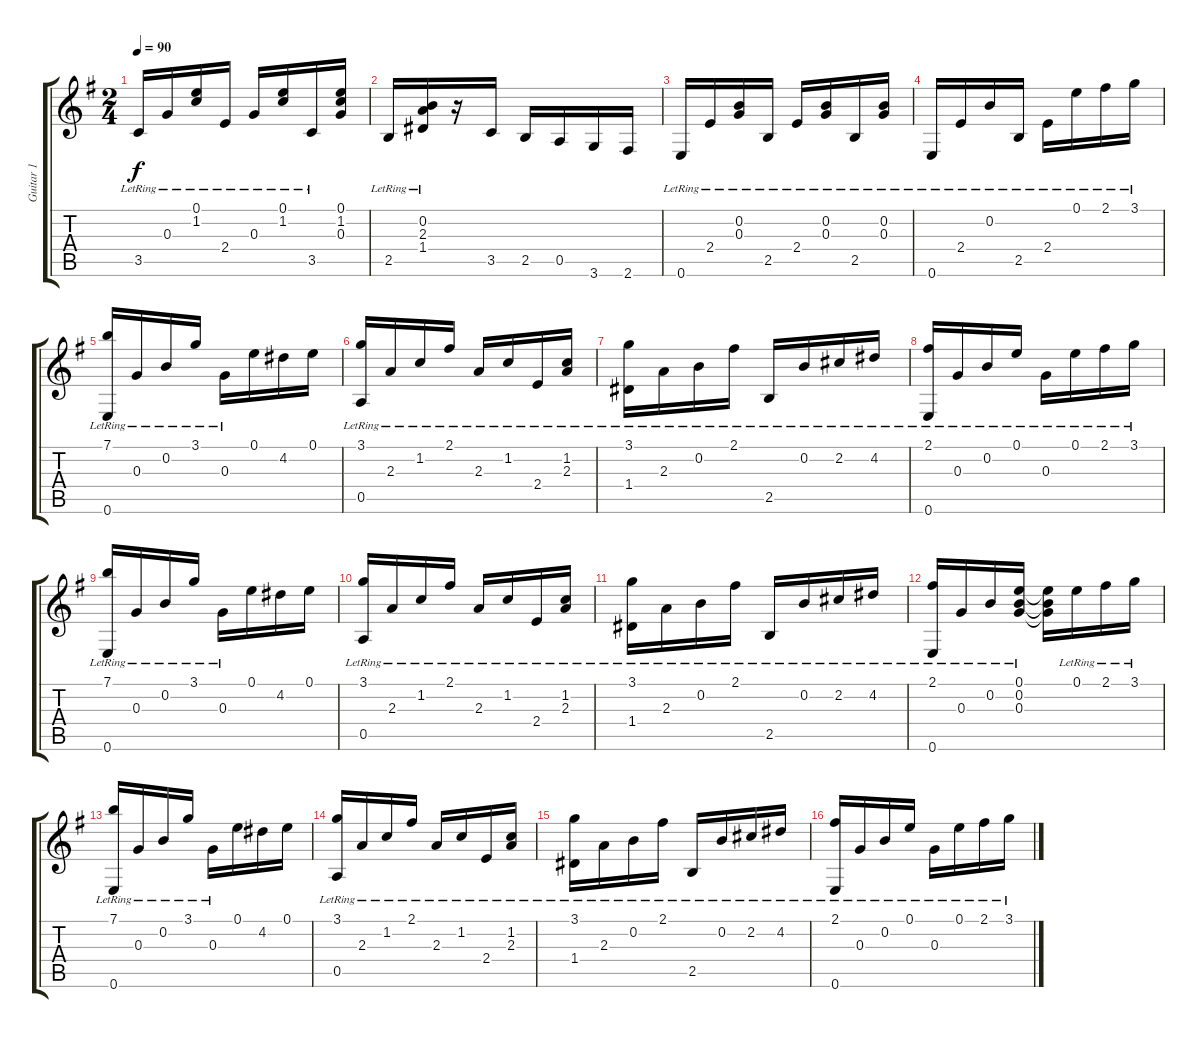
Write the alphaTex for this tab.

\track ("Guitar 1" "Guitar 1") {instrument acousticguitarnylon}
\staff {score tabs}
\tuning (E4 B3 G3 D3 A2 E2) {hide}
\ts (2 4)
\tempo 90
\clef g2
\ks eminor
3.5{lr}.16{dy f} 0.3{lr}.16 (0.1{lr} 1.2{lr}).16 2.4{lr}.16 0.3{lr}.16 (0.1{lr} 1.2{lr}).16 3.5{lr}.16 (0.1 1.2 0.3).16 |
2.5{lr}.16 (0.2{lr} 2.3{lr} 1.4{lr}).16 r.16 3.5.16 2.5.16 0.5.16 3.6.16 2.6.16 |
0.6{lr}.16 2.4{lr}.16 (0.2{lr} 0.3{lr}).16 2.5{lr}.16 2.4{lr}.16 (0.2{lr} 0.3{lr}).16 2.5{lr}.16 (0.2{lr} 0.3{lr}).16 |
0.6{lr}.16 2.4{lr}.16 0.2{lr}.16 2.5{lr}.16 2.4{lr}.16 0.1{lr}.16 2.1{lr}.16 3.1{lr}.16 |
(7.1{lr} 0.6{lr}).16 0.3{lr}.16 0.2{lr}.16 3.1{lr}.16 0.3{lr}.16 0.1.16 4.2.16 0.1.16 |
(3.1{lr} 0.5{lr}).16 2.3{lr}.16 1.2{lr}.16 2.1{lr}.16 2.3{lr}.16 1.2{lr}.16 2.4{lr}.16 (1.2{lr} 2.3{lr}).16 |
(3.1{lr} 1.4{lr}).16 2.3{lr}.16 0.2{lr}.16 2.1{lr}.16 2.5{lr}.16 0.2{lr}.16 2.2{lr}.16 4.2{lr}.16 |
(2.1{lr} 0.6{lr}).16 0.3{lr}.16 0.2{lr}.16 0.1{lr}.16 0.3{lr}.16 0.1{lr}.16 2.1{lr}.16 3.1{lr}.16 |
(7.1{lr} 0.6{lr}).16 0.3{lr}.16 0.2{lr}.16 3.1{lr}.16 0.3{lr}.16 0.1.16 4.2.16 0.1.16 |
(3.1{lr} 0.5{lr}).16 2.3{lr}.16 1.2{lr}.16 2.1{lr}.16 2.3{lr}.16 1.2{lr}.16 2.4{lr}.16 (1.2{lr} 2.3{lr}).16 |
(3.1{lr} 1.4{lr}).16 2.3{lr}.16 0.2{lr}.16 2.1{lr}.16 2.5{lr}.16 0.2{lr}.16 2.2{lr}.16 4.2{lr}.16 |
(2.1{lr} 0.6{lr}).16 0.3{lr}.16 0.2{lr}.16 (0.1{lr} 0.2 0.3).16 (0.1{t} 0.2{t} 0.3{t}).16 0.1{lr}.16 2.1{lr}.16 3.1{lr}.16 |
(7.1{lr} 0.6{lr}).16 0.3{lr}.16 0.2{lr}.16 3.1{lr}.16 0.3{lr}.16 0.1.16 4.2.16 0.1.16 |
(3.1{lr} 0.5{lr}).16 2.3{lr}.16 1.2{lr}.16 2.1{lr}.16 2.3{lr}.16 1.2{lr}.16 2.4{lr}.16 (1.2{lr} 2.3{lr}).16 |
(3.1{lr} 1.4{lr}).16 2.3{lr}.16 0.2{lr}.16 2.1{lr}.16 2.5{lr}.16 0.2{lr}.16 2.2{lr}.16 4.2{lr}.16 |
(2.1{lr} 0.6{lr}).16 0.3{lr}.16 0.2{lr}.16 0.1{lr}.16 0.3{lr}.16 0.1{lr}.16 2.1{lr}.16 3.1{lr}.16
